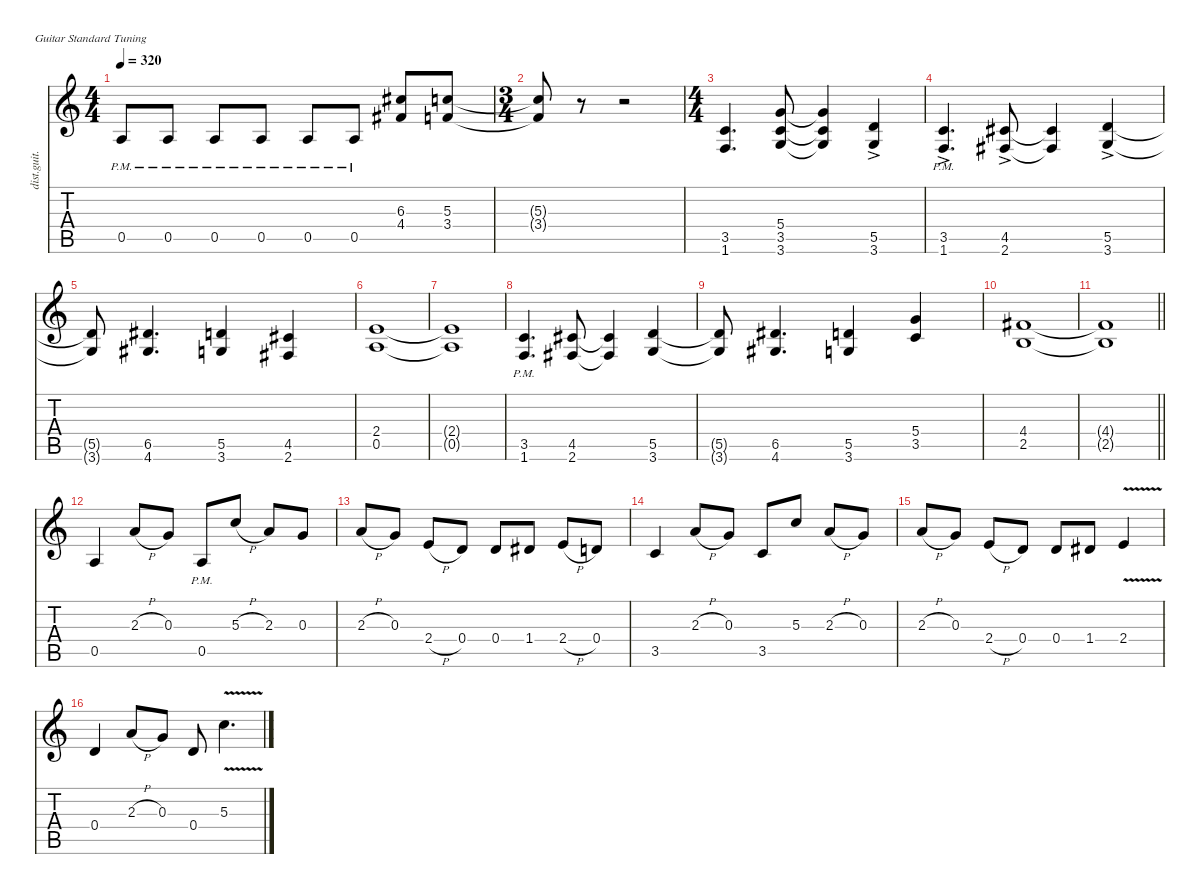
\defaultSystemsLayout 4
\hideDynamics
\bracketExtendMode nobrackets
\track ("Marty Friedman" "dist.guit.") {solo instrument distortionguitar}
\staff {score tabs}
\tuning (E4 B3 G3 D3 A2 E2)
\ts (4 4)
\tempo 320
\clef g2
\ks c
0.5{pm}.8{dy f beam Up} 0.5{pm}.8{beam Up} 0.5{pm}.8{beam Up} 0.5{pm}.8{beam Up} 0.5{pm}.8{beam Up} 0.5{pm}.8{beam Up} (6.3{acc #} 4.4{acc #}).8{beam Up} (5.3 3.4).8{beam Up} |
\ts (3 4)
\beaming (8 2 2 2)
(5.3{t} 3.4{t}).8{beam Up} r.8{beam Down} r.2{beam Down} |
\ts (4 4)
\beaming (8 2 2 2 2)
(3.5 1.6).4{d beam Up} (5.4 3.5 3.6).8{beam Up} (5.4{t} 3.5{t} 3.6{t}).4{beam Up} (5.5{ac} 3.6{ac}).4{beam Up} |
(3.5{ac pm} 1.6{ac pm}).4{d beam Up} (4.5{ac acc #} 2.6{ac acc #}).8{beam Up} (4.5{t acc #} 2.6{t acc #}).4{beam Up} (5.5{ac} 3.6{ac}).4{beam Up} |
(5.5{t} 3.6{t}).8{beam Up} (6.5{acc #} 4.6{acc #}).4{d beam Up} (5.5 3.6).4{beam Up} (4.5{acc #} 2.6{acc #}).4{beam Up} |
(2.4 0.5).1{beam Up} |
(2.4{t} 0.5{t}).1{beam Up} |
(3.5{pm} 1.6{pm}).4{d beam Up} (4.5{acc #} 2.6{acc #}).8{beam Up} (4.5{t acc #} 2.6{t acc #}).4{beam Up} (5.5 3.6).4{beam Up} |
(5.5{t} 3.6{t}).8{beam Up} (6.5{acc #} 4.6{acc #}).4{d beam Up} (5.5 3.6).4{beam Up} (5.4 3.5).4{beam Up} |
(4.4{acc #} 2.5).1{beam Up} |
\barLineRight lightlight
(4.4{t acc #} 2.5{t}).1{beam Up} |
0.5.4{beam Up} 2.3{h}.8{beam Up} 0.3.8{beam Up} 0.5{pm}.8{beam Up} 5.3{h}.8{beam Up} 2.3.8{beam Up} 0.3.8{beam Up} |
2.3{h}.8{beam Up} 0.3.8{beam Up} 2.4{h}.8{beam Up} 0.4.8{beam Up} 0.4.8{beam Up} 1.4{acc #}.8{beam Up} 2.4{h}.8{beam Up} 0.4.8{beam Up} |
3.5.4{beam Up} 2.3{h}.8{beam Up} 0.3.8{beam Up} 3.5.8{dy mf beam Up} 5.3.8{dy f beam Up} 2.3{h}.8{beam Up} 0.3.8{beam Up} |
2.3{h}.8{beam Up} 0.3.8{beam Up} 2.4{h}.8{beam Up} 0.4.8{beam Up} 0.4.8{beam Up} 1.4{acc #}.8{beam Up} 2.4{v}.4{beam Up} |
0.4.4{beam Up} 2.3{h}.8{beam Up} 0.3.8{beam Up} 0.4.8{beam Up} 5.3{v}.4{d beam Down}
